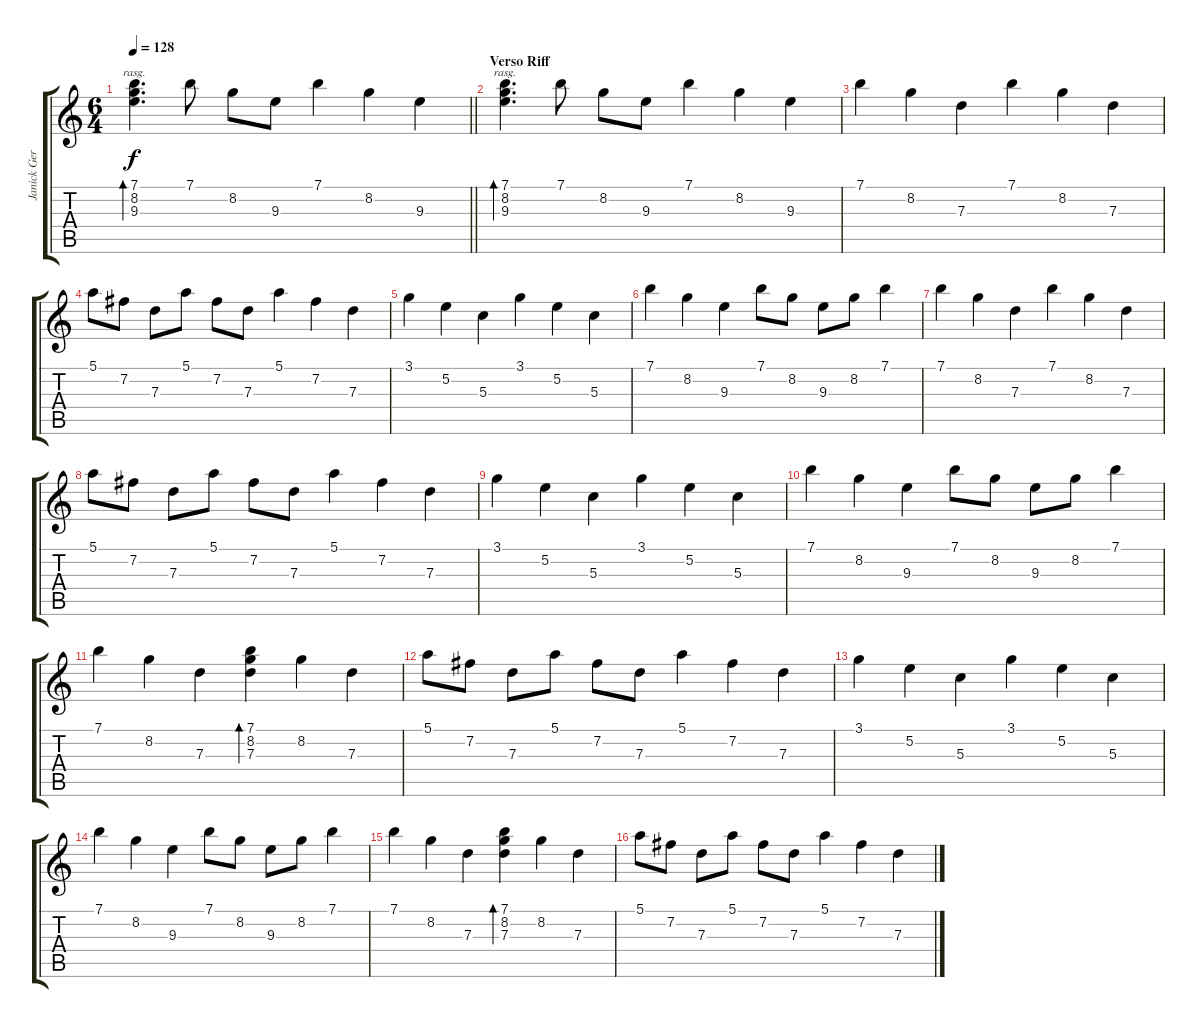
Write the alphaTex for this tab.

\track ("Janick Gers" "Janick Ger") {instrument acousticguitarsteel}
\staff {score tabs}
\tuning (E4 B3 G3 D3 A2 E2) {hide}
\ts (6 4)
\tempo 128
\clef g2
\barLineRight lightlight
\ks c
(7.1 8.2 9.3).4{d bd 240 rasg ii dy f} 7.1.8 8.2.8 9.3.8 7.1.4 8.2.4 9.3.4 |
\section ("" "Verso Riff")
(7.1 8.2 9.3).4{d bd 240 rasg ii} 7.1.8 8.2.8 9.3.8 7.1.4 8.2.4 9.3.4 |
7.1.4 8.2.4 7.3.4 7.1.4 8.2.4 7.3.4 |
5.1.8 7.2.8 7.3.8 5.1.8 7.2.8 7.3.8 5.1.4 7.2.4 7.3.4 |
3.1.4 5.2.4 5.3.4 3.1.4 5.2.4 5.3.4 |
7.1.4 8.2.4 9.3.4 7.1.8 8.2.8 9.3.8 8.2.8 7.1.4 |
7.1.4 8.2.4 7.3.4 7.1.4 8.2.4 7.3.4 |
5.1.8 7.2.8 7.3.8 5.1.8 7.2.8 7.3.8 5.1.4 7.2.4 7.3.4 |
3.1.4 5.2.4 5.3.4 3.1.4 5.2.4 5.3.4 |
7.1.4 8.2.4 9.3.4 7.1.8 8.2.8 9.3.8 8.2.8 7.1.4 |
7.1.4 8.2.4 7.3.4 (7.1 8.2 7.3).4{bd 120} 8.2.4 7.3.4 |
5.1.8 7.2.8 7.3.8 5.1.8 7.2.8 7.3.8 5.1.4 7.2.4 7.3.4 |
3.1.4 5.2.4 5.3.4 3.1.4 5.2.4 5.3.4 |
7.1.4 8.2.4 9.3.4 7.1.8 8.2.8 9.3.8 8.2.8 7.1.4 |
7.1.4 8.2.4 7.3.4 (7.1 8.2 7.3).4{bd 120} 8.2.4 7.3.4 |
5.1.8 7.2.8 7.3.8 5.1.8 7.2.8 7.3.8 5.1.4 7.2.4 7.3.4
